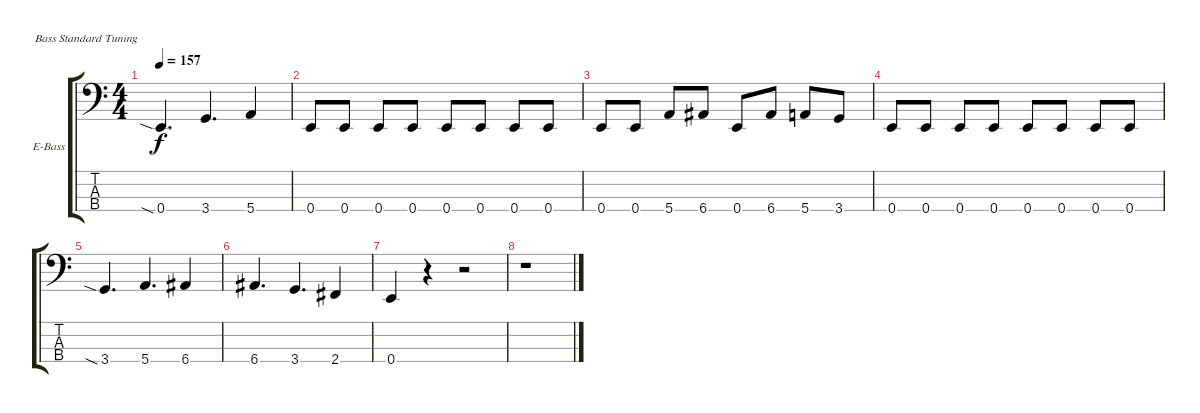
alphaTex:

\defaultSystemsLayout 4
\bracketExtendMode groupsimilarinstruments
\firstSystemTrackNameOrientation horizontal
\otherSystemsTrackNameOrientation horizontal
\track ("Electric Bass" "E-Bass") {instrument electricbassfinger}
\staff {score tabs}
\tuning (G2 D2 A1 E1)
\ts (4 4)
\tempo 157
\clef f4
\ks c
0.4{sia}.4{d dy f} 3.4.4{d} 5.4.4 |
0.4.8 0.4.8 0.4.8 0.4.8 0.4.8 0.4.8 0.4.8 0.4.8 |
0.4.8 0.4.8 5.4.8 6.4.8 0.4.8 6.4.8 5.4.8 3.4.8 |
0.4.8 0.4.8 0.4.8 0.4.8 0.4.8 0.4.8 0.4.8 0.4.8 |
3.4{sia}.4{d} 5.4.4{d} 6.4.4 |
6.4.4{d} 3.4.4{d} 2.4.4 |
0.4.4 r.4 r.2 |
r.1
